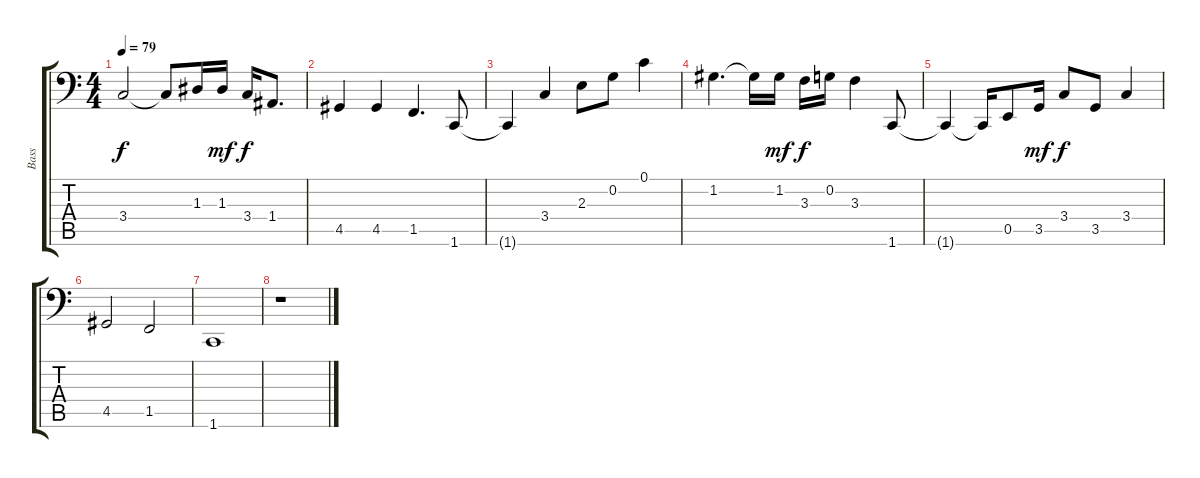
\track ("Bass" "Bass") {instrument electricbassfinger}
\staff {score tabs}
\tuning (C3 G2 D2 A1 E1 B0) {hide}
\ts (4 4)
\tempo 79
\clef f4
\ks c
3.4{t}.2{dy f} 3.4{t}.8 1.3.16 1.3.16{dy mf} 3.4.16{dy f} 1.4.8{d} |
4.5.4 4.5.4 1.5.4{d} 1.6.8 |
1.6{t}.4 3.4.4 2.3.8 0.2.8 0.1.4 |
1.2.4{d} 1.2{t}.16 1.2.16{dy mf} 3.3.16{dy f} 0.2.16 3.3.4 1.6.8 |
1.6{t}.4 1.6{t}.16 0.5.8 3.5.16{dy mf} 3.4.8{dy f} 3.5.8 3.4.4 |
4.5.2 1.5.2 |
1.6.1 |
r.1
